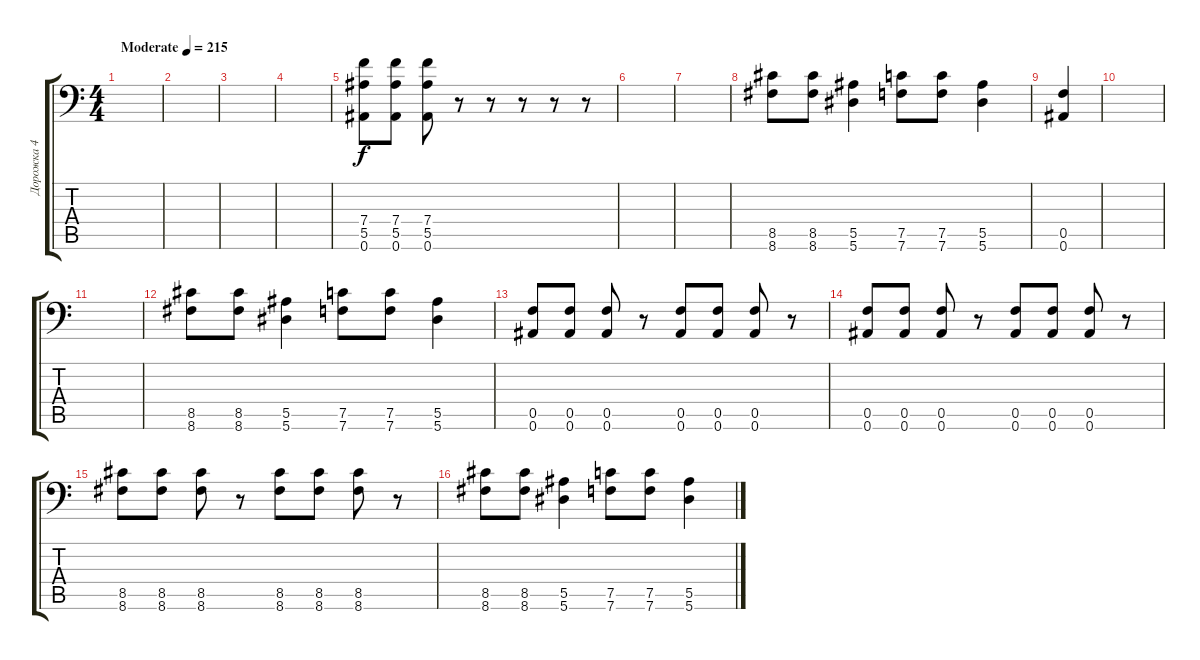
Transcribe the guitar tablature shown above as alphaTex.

\track ("Дорожка 4" "Дорожка 4") {instrument distortionguitar}
\staff {score tabs}
\tuning (C4 G3 Eb3 Bb2 F2 Bb1) {hide}
\ts (4 4)
\tempo (215 "Moderate")
\clef f4
\ks c
|
|
|
|
(7.4 5.5 0.6).8 (7.4 5.5 0.6).8 (7.4 5.5 0.6).8 r.8 r.8 r.8 r.8 r.8 |
|
|
(8.5 8.6).8 (8.5 8.6).8 (5.5 5.6).4 (7.5 7.6).8 (7.5 7.6).8 (5.5 5.6).4 |
(0.5 0.6).4 |
|
|
(8.5 8.6).8 (8.5 8.6).8 (5.5 5.6).4 (7.5 7.6).8 (7.5 7.6).8 (5.5 5.6).4 |
(0.5 0.6).8 (0.5 0.6).8 (0.5 0.6).8 r.8 (0.5 0.6).8 (0.5 0.6).8 (0.5 0.6).8 r.8 |
(0.5 0.6).8 (0.5 0.6).8 (0.5 0.6).8 r.8 (0.5 0.6).8 (0.5 0.6).8 (0.5 0.6).8 r.8 |
(8.5 8.6).8 (8.5 8.6).8 (8.5 8.6).8 r.8 (8.5 8.6).8 (8.5 8.6).8 (8.5 8.6).8 r.8 |
(8.5 8.6).8 (8.5 8.6).8 (5.5 5.6).4 (7.5 7.6).8 (7.5 7.6).8 (5.5 5.6).4
